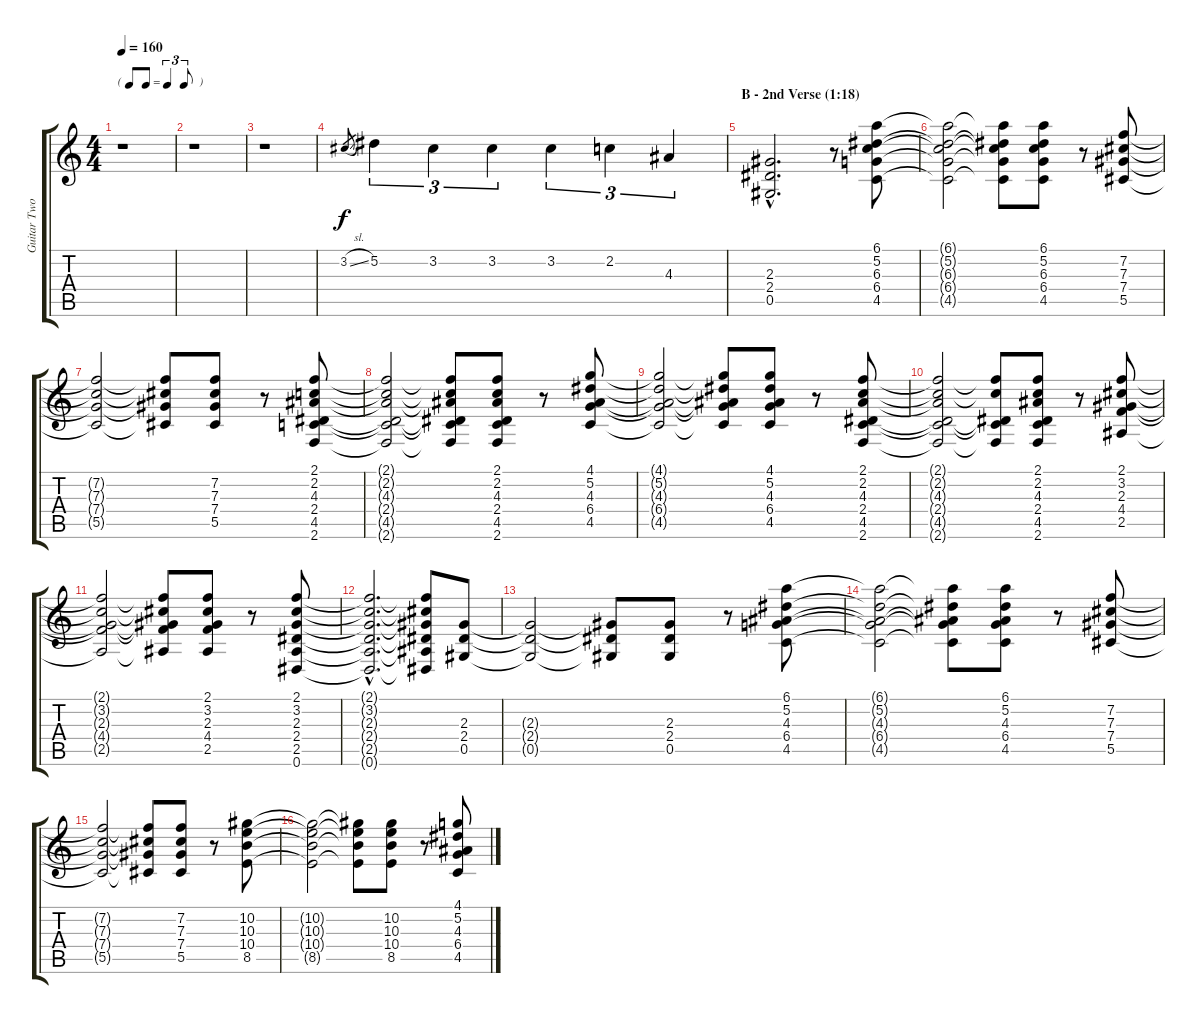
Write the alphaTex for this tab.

\track ("Guitar Two" "Guitar Two") {instrument distortionguitar}
\staff {score tabs}
\tuning (Eb4 Bb3 Gb3 Db3 Ab2 Eb2) {hide}
\ts (4 4)
\tf triplet8th
\tempo 160
\clef g2
\ks c
r.1{dy f} |
r.1 |
r.1 |
3.2{sl}.8{gr} 5.2.4{tu (3 2)} 3.2.4{tu (3 2)} 3.2.4{tu (3 2)} 3.2.4{tu (3 2)} 2.2.4{tu (3 2)} 4.3.4{tu (3 2)} |
\section ("" "B - 2nd Verse (1:18)")
(2.3{hac} 2.4{hac} 0.5{hac}).2{d} r.8 (6.1 5.2 6.3 6.4 4.5).8 |
(6.1{t} 5.2{t} 6.3{t} 6.4{t} 4.5{t}).2 (6.1{t} 5.2{t} 6.3{t} 6.4{t} 4.5{t}).8 (6.1 5.2 6.3 6.4 4.5).8 r.8 (7.2 7.3 7.4 5.5).8 |
(7.2{t} 7.3{t} 7.4{t} 5.5{t}).2 (7.2{t} 7.3{t} 7.4{t} 5.5{t}).8 (7.2 7.3 7.4 5.5).8 r.8 (2.1 2.2 4.3 2.4 4.5 2.6).8 |
(2.1{t} 2.2{t} 4.3{t} 2.4{t} 4.5{t} 2.6{t}).2 (2.1{t} 2.2{t} 4.3{t} 2.4{t} 4.5{t} 2.6{t}).8 (2.1 2.2 4.3 2.4 4.5 2.6).8 r.8 (4.1 5.2 4.3 6.4 4.5).8 |
(4.1{t} 5.2{t} 4.3{t} 6.4{t} 4.5{t}).2 (4.1{t} 5.2{t} 4.3{t} 6.4{t} 4.5{t}).8 (4.1 5.2 4.3 6.4 4.5).8 r.8 (2.1 2.2 4.3 2.4 4.5 2.6).8 |
(2.1{t} 2.2{t} 4.3{t} 2.4{t} 4.5{t} 2.6{t}).2 (2.1{t} 2.2{t} 2.4{t} 4.5{t} 2.6{t}).8 (2.1 2.2 4.3 2.4 4.5 2.6).8 r.8 (2.1 3.2 2.3 4.4 2.5).8 |
(2.1{t} 3.2{t} 2.3{t} 4.4{t} 2.5{t}).2 (2.1{t} 3.2{t} 2.3{t} 4.4{t} 2.5{t}).8 (2.1 3.2 2.3 4.4 2.5).8 r.8 (2.1 3.2 2.3 2.4 2.5 0.6).8 |
(2.1{hac t} 3.2{hac t} 2.3{hac t} 2.4{hac t} 2.5{hac t} 0.6{hac t}).2{d} (2.1{t} 3.2{t} 2.3{t} 2.4{t} 2.5{t} 0.6{t}).8 (2.3 2.4 0.5).8 |
(2.3{t} 2.4{t} 0.5{t}).2 (2.3{t} 2.4{t} 0.5{t}).8 (2.3 2.4 0.5).8 r.8 (6.1 5.2 4.3 6.4 4.5).8 |
(6.1{t} 5.2{t} 4.3{t} 6.4{t} 4.5{t}).2 (6.1{t} 5.2{t} 4.3{t} 6.4{t} 4.5{t}).8 (6.1 5.2 4.3 6.4 4.5).8 r.8 (7.2 7.3 7.4 5.5).8 |
(7.2{t} 7.3{t} 7.4{t} 5.5{t}).2 (7.2{t} 7.3{t} 7.4{t} 5.5{t}).8 (7.2 7.3 7.4 5.5).8 r.8 (10.2 10.3 10.4 8.5).8 |
(10.2{t} 10.3{t} 10.4{t} 8.5{t}).2 (10.2{t} 10.3{t} 10.4{t} 8.5{t}).8 (10.2 10.3 10.4 8.5).8 r.8 (4.1 5.2 4.3 6.4 4.5).8
